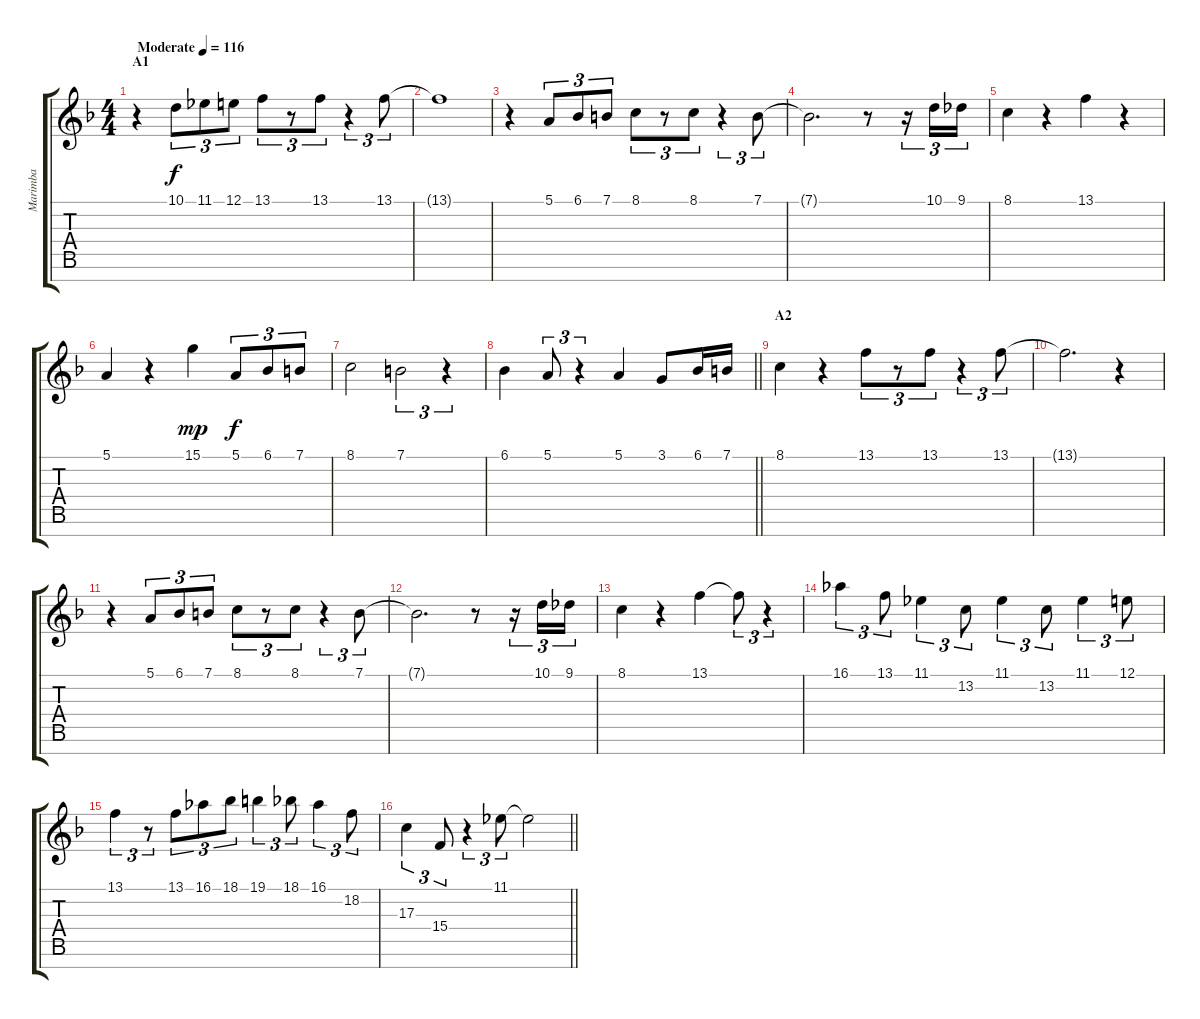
\track ("Marimba" "Marimba") {instrument marimba}
\staff {score tabs}
\tuning (E4 B3 G3 D3 A2 E2 B1) {hide}
\ts (4 4)
\section ("" "A1")
\tempo (116 "Moderate")
\clef g2
\ks f
r.4{dy f instrument marimba} 10.1.8{tu (3 2)} 11.1.8{tu (3 2)} 12.1.8{tu (3 2)} 13.1.8{tu (3 2)} r.8{tu (3 2)} 13.1.8{tu (3 2)} r.4{tu (3 2)} 13.1.8{tu (3 2)} |
13.1{t}.1 |
r.4 5.1.8{tu (3 2)} 6.1.8{tu (3 2)} 7.1.8{tu (3 2)} 8.1.8{tu (3 2)} r.8{tu (3 2)} 8.1.8{tu (3 2)} r.4{tu (3 2)} 7.1.8{tu (3 2)} |
7.1{t}.2{d} r.8 r.16{tu (3 2)} 10.1.16{tu (3 2)} 9.1.16{tu (3 2)} |
8.1.4 r.4 13.1.4 r.4 |
5.1.4 r.4 15.1.4{dy mp} 5.1.8{tu (3 2) dy f} 6.1.8{tu (3 2)} 7.1.8{tu (3 2)} |
8.1.2 7.1.2{tu (3 2)} r.4{tu (3 2)} |
\barLineRight lightlight
6.1.4 5.1.8{tu (3 2)} r.4{tu (3 2)} 5.1.4 3.1.8 6.1.16 7.1.16 |
\section ("" "A2")
8.1.4 r.4 13.1.8{tu (3 2)} r.8{tu (3 2)} 13.1.8{tu (3 2)} r.4{tu (3 2)} 13.1.8{tu (3 2)} |
13.1{t}.2{d} r.4 |
r.4 5.1.8{tu (3 2)} 6.1.8{tu (3 2)} 7.1.8{tu (3 2)} 8.1.8{tu (3 2)} r.8{tu (3 2)} 8.1.8{tu (3 2)} r.4{tu (3 2)} 7.1.8{tu (3 2)} |
7.1{t}.2{d} r.8 r.16{tu (3 2)} 10.1.16{tu (3 2)} 9.1.16{tu (3 2)} |
8.1.4 r.4 13.1.4 13.1{t}.8{tu (3 2)} r.4{tu (3 2)} |
16.1.4{tu (3 2)} 13.1.8{tu (3 2)} 11.1.4{tu (3 2)} 13.2.8{tu (3 2)} 11.1.4{tu (3 2)} 13.2.8{tu (3 2)} 11.1.4{tu (3 2)} 12.1.8{tu (3 2)} |
13.1.4{tu (3 2)} r.8{tu (3 2)} 13.1.8{tu (3 2)} 16.1.8{tu (3 2)} 18.1.8{tu (3 2)} 19.1.4{tu (3 2)} 18.1.8{tu (3 2)} 16.1.4{tu (3 2)} 18.2.8{tu (3 2)} |
\barLineRight lightlight
17.3.4{tu (3 2)} 15.4.8{tu (3 2)} r.4{tu (3 2)} 11.1.8{tu (3 2)} 11.1{t}.2
